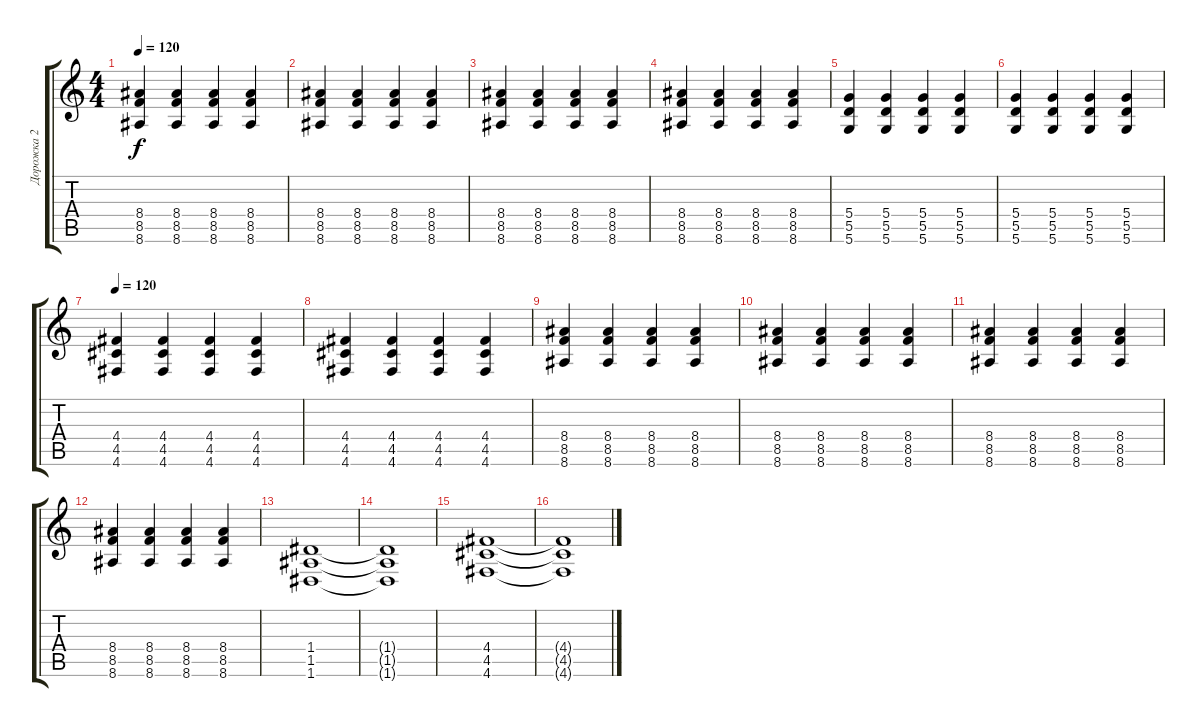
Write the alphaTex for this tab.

\track ("Дорожка 2" "Дорожка 2") {instrument distortionguitar}
\staff {score tabs}
\tuning (E4 B3 G3 D3 A2 D2) {hide}
\ts (4 4)
\tempo 120
\clef g2
\ks c
(8.4 8.5 8.6).4{dy f} (8.4 8.5 8.6).4 (8.4 8.5 8.6).4 (8.4 8.5 8.6).4 |
(8.4 8.5 8.6).4 (8.4 8.5 8.6).4 (8.4 8.5 8.6).4 (8.4 8.5 8.6).4 |
(8.4 8.5 8.6).4 (8.4 8.5 8.6).4 (8.4 8.5 8.6).4 (8.4 8.5 8.6).4 |
(8.4 8.5 8.6).4 (8.4 8.5 8.6).4 (8.4 8.5 8.6).4 (8.4 8.5 8.6).4 |
(5.4 5.5 5.6).4 (5.4 5.5 5.6).4 (5.4 5.5 5.6).4 (5.4 5.5 5.6).4 |
(5.4 5.5 5.6).4 (5.4 5.5 5.6).4 (5.4 5.5 5.6).4 (5.4 5.5 5.6).4 |
\tempo 120
(4.4 4.5 4.6).4 (4.4 4.5 4.6).4 (4.4 4.5 4.6).4 (4.4 4.5 4.6).4 |
(4.4 4.5 4.6).4 (4.4 4.5 4.6).4 (4.4 4.5 4.6).4 (4.4 4.5 4.6).4 |
(8.4 8.5 8.6).4 (8.4 8.5 8.6).4 (8.4 8.5 8.6).4 (8.4 8.5 8.6).4 |
(8.4 8.5 8.6).4 (8.4 8.5 8.6).4 (8.4 8.5 8.6).4 (8.4 8.5 8.6).4 |
(8.4 8.5 8.6).4 (8.4 8.5 8.6).4 (8.4 8.5 8.6).4 (8.4 8.5 8.6).4 |
(8.4 8.5 8.6).4 (8.4 8.5 8.6).4 (8.4 8.5 8.6).4 (8.4 8.5 8.6).4 |
(1.4 1.5 1.6).1 |
(1.4{t} 1.5{t} 1.6{t}).1 |
(4.4 4.5 4.6).1 |
(4.4{t} 4.5{t} 4.6{t}).1
